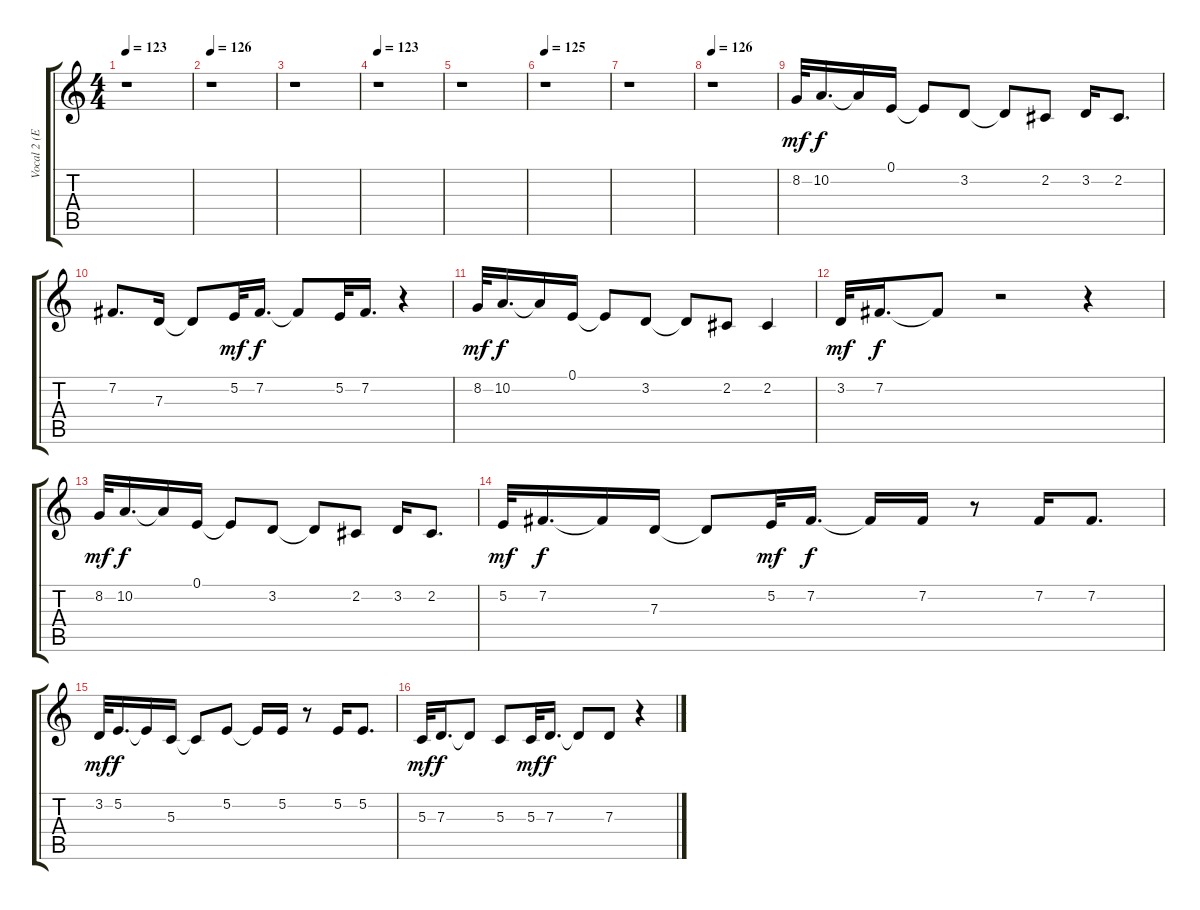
\track ("Vocal 2 (Elton John)" "Vocal 2 (E") {instrument voiceoohs}
\staff {score tabs}
\tuning (E4 B3 G3 D3 A2 E2) {hide}
\ts (4 4)
\tempo 123
\clef g2
\ks c
r.1{dy f} |
\tempo 126
r.1 |
r.1 |
\tempo 123
r.1 |
r.1 |
\tempo 125
r.1 |
r.1 |
\tempo 126
r.1 |
8.2.32{dy mf} 10.2.16{d dy f} 10.2{t}.16 0.1.16 0.1{t}.8 3.2.8 3.2{t}.8 2.2.8 3.2.16 2.2.8{d} |
7.2.8{d} 7.3.16 7.3{t}.8 5.2.32{dy mf} 7.2.16{d dy f} 7.2{t}.8 5.2.32 7.2.16{d} r.4 |
8.2.32{dy mf} 10.2.16{d dy f} 10.2{t}.16 0.1.16 0.1{t}.8 3.2.8 3.2{t}.8 2.2.8 2.2.4 |
3.2.32{dy mf} 7.2.16{d dy f} 7.2{t}.8 r.2 r.4 |
8.2.32{dy mf} 10.2.16{d dy f} 10.2{t}.16 0.1.16 0.1{t}.8 3.2.8 3.2{t}.8 2.2.8 3.2.16 2.2.8{d} |
5.2.32{dy mf} 7.2.16{d dy f} 7.2{t}.16 7.3.16 7.3{t}.8 5.2.32{dy mf} 7.2.16{d dy f} 7.2{t}.16 7.2.16 r.8 7.2.16 7.2.8{d} |
3.2.32{dy mf} 5.2.16{d dy f} 5.2{t}.16 5.3.16 5.3{t}.8 5.2.8 5.2{t}.16 5.2.16 r.8 5.2.16 5.2.8{d} |
5.3.32{dy mf} 7.3.16{d dy f} 7.3{t}.8 5.3.8 5.3.32{dy mf} 7.3.16{d dy f} 7.3{t}.8 7.3.8 r.4
